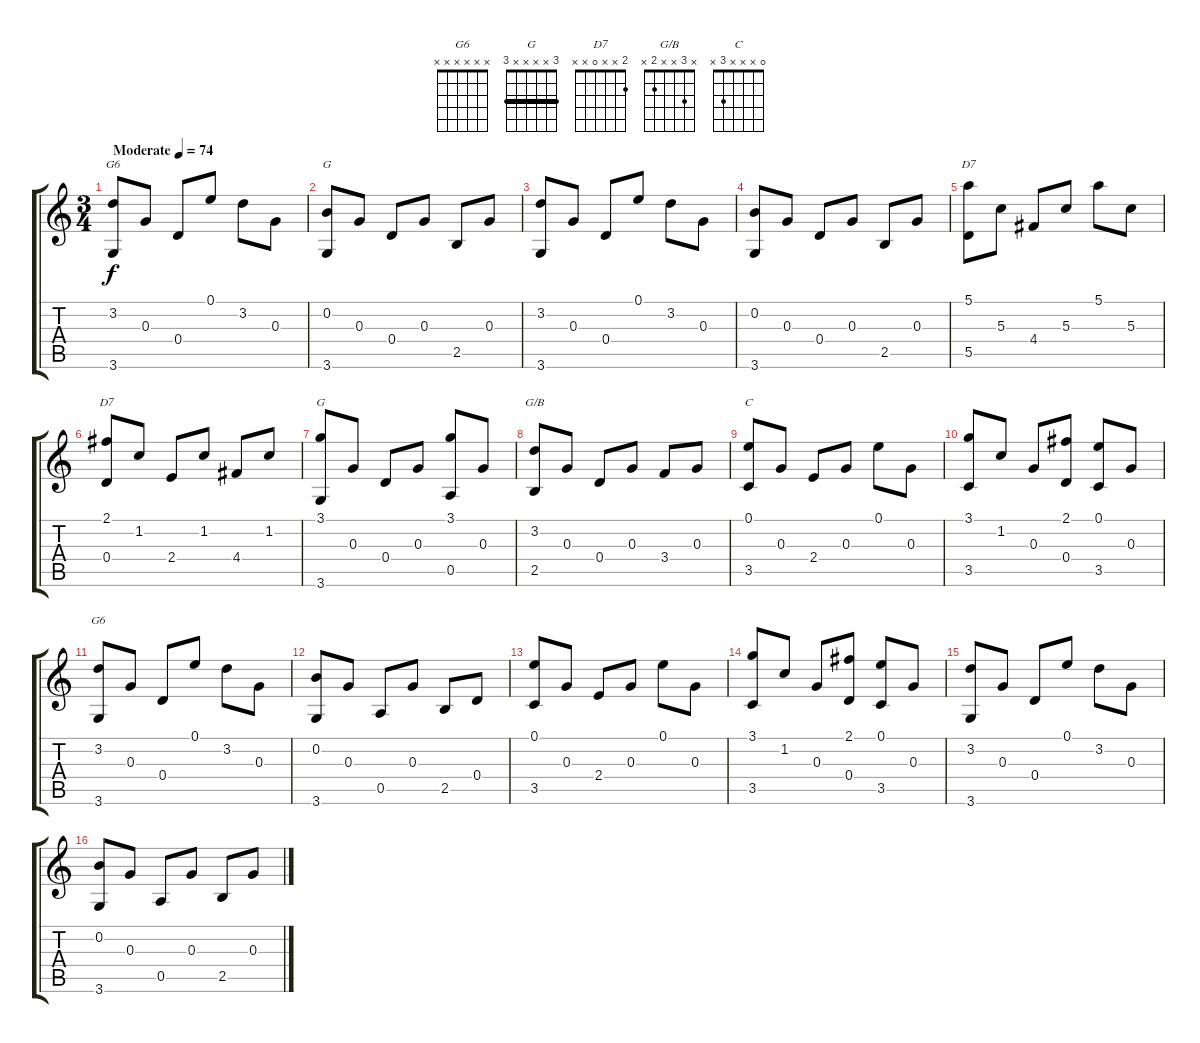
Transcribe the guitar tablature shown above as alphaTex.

\track "" {instrument acousticguitarsteel}
\staff {score tabs}
\tuning (E4 B3 G3 D3 A2 E2) {hide}
\chord ("G6" x 3 x x x 3) {barre 3}
\chord ("G" x 0 x x x 3)
\chord ("D7" 5 x x x 5 x) {barre 5}
\chord ("D7" 2 x x 0 x x)
\chord ("G" 3 x x x x 3) {barre 3}
\chord ("G/B" x 3 x x 2 x)
\chord ("C" 0 x x x 3 x)
\chord ("G6" x x x x x x)
\ts (3 4)
\tempo (74 "Moderate")
\clef g2
\ks c
(3.2 3.6).8{ch "G6" dy f instrument acousticguitarsteel} 0.3.8 0.4.8 0.1.8 3.2.8 0.3.8 |
(0.2 3.6).8{ch "G"} 0.3.8 0.4.8 0.3.8 2.5.8 0.3.8 |
(3.2 3.6).8 0.3.8 0.4.8 0.1.8 3.2.8 0.3.8 |
(0.2 3.6).8 0.3.8 0.4.8 0.3.8 2.5.8 0.3.8 |
(5.1 5.5).8{ch "D7"} 5.3.8 4.4.8 5.3.8 5.1.8 5.3.8 |
(2.1 0.4).8{ch "D7"} 1.2.8 2.4.8 1.2.8 4.4.8 1.2.8 |
(3.1 3.6).8{ch "G"} 0.3.8 0.4.8 0.3.8 (3.1 0.5).8 0.3.8 |
(3.2 2.5).8{ch "G/B"} 0.3.8 0.4.8 0.3.8 3.4.8 0.3.8 |
(0.1 3.5).8{ch "C"} 0.3.8 2.4.8 0.3.8 0.1.8 0.3.8 |
(3.1 3.5).8 1.2.8 0.3.8 (2.1 0.4).8 (0.1 3.5).8 0.3.8 |
(3.2 3.6).8{ch "G6"} 0.3.8 0.4.8 0.1.8 3.2.8 0.3.8 |
(0.2 3.6).8 0.3.8 0.5.8 0.3.8 2.5.8 0.4.8 |
(0.1 3.5).8 0.3.8 2.4.8 0.3.8 0.1.8 0.3.8 |
(3.1 3.5).8 1.2.8 0.3.8 (2.1 0.4).8 (0.1 3.5).8 0.3.8 |
(3.2 3.6).8 0.3.8 0.4.8 0.1.8 3.2.8 0.3.8 |
(0.2 3.6).8 0.3.8 0.5.8 0.3.8 2.5.8 0.3.8
